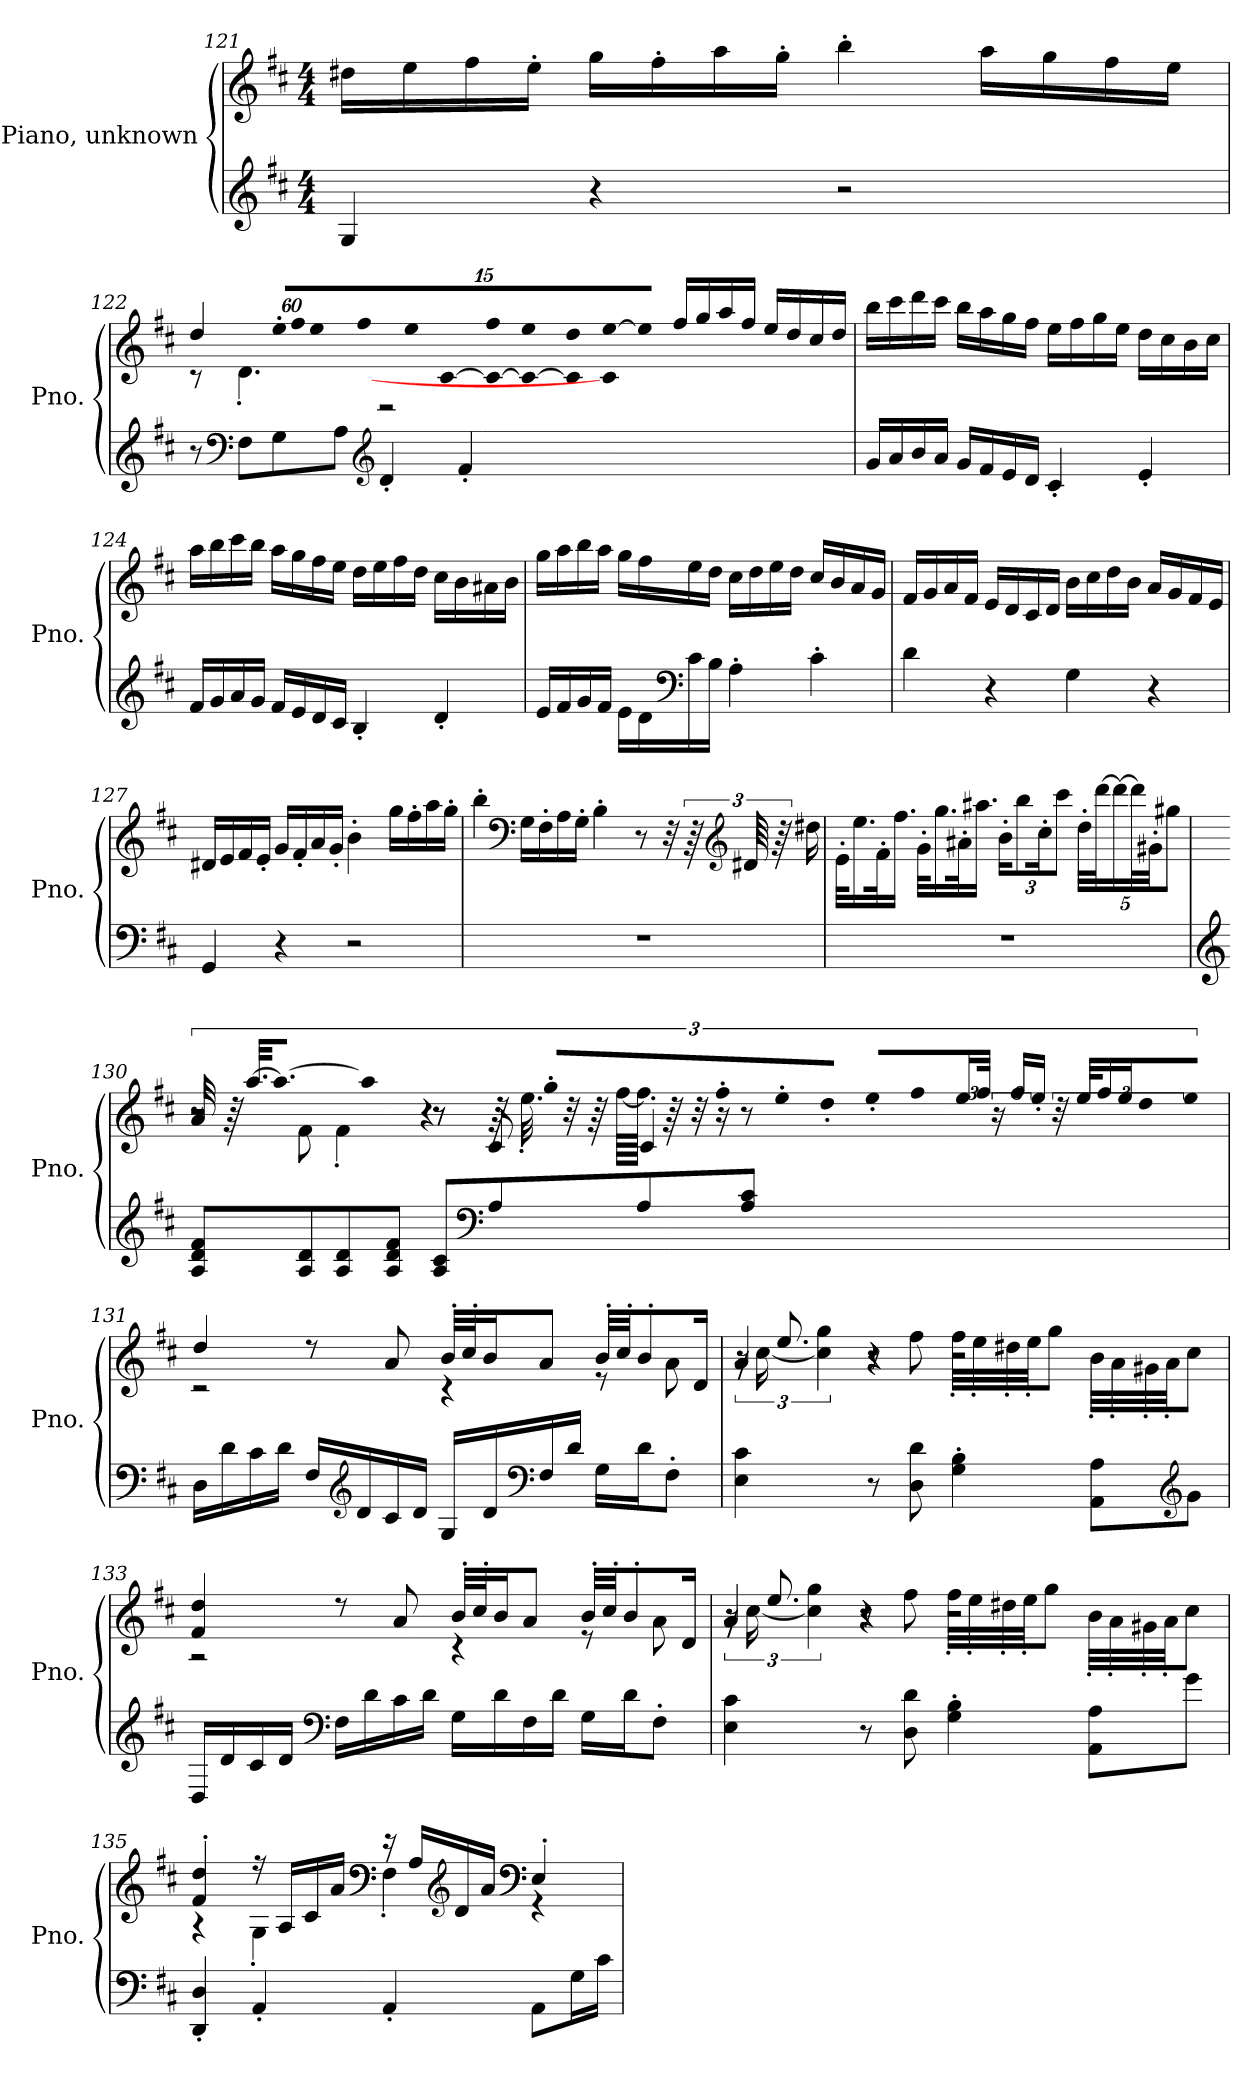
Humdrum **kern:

**kern	**kern
*part1	*part1
*staff2	*staff1
*I"Piano, unknown	*
*I'Pno.	*
*clefG2	*clefG2
*k[f#c#]	*k[f#c#]
*M4/4	*M4/4
=121	=121
4G/	16dd#X\LL
.	16ee\
.	16ff#\
.	16ee'\JJ
4r	16gg\LL
.	16ff#'\
.	16aa\
.	16gg'\JJ
2r	4bb'\
.	16aa\LL
.	16gg\
.	16ff#\
.	16ee\JJ
!!LO:LB:g=z
=122	=122
*	*^
8r	4dd/	8r
*clefF4	*	*
8F#\L	.	4.d'\
*	*Xbrackettup	*
!	!LO:N:vis=32	!
8G\	1920%53ee'/LLL	.
!	!LO:N:vis=32	!
.	1920%53ff#/	.
.	1920ryy	.
!	!LO:N:vis=32	!
.	1920%53ee/	.
!	!LO:N:vis=32	!
.	1920%53ff#/	.
!	!LO:N:vis=64	!
.	640%9ee/L	.
!	!LO:N:vis=64	!
8A\J	[640%9c#/J	.
!	!LO:N:vis=32	!
.	1920%53c#/_ 1920%53ff#/	.
!	!LO:N:vis=32	!
.	1920%53c#/_ 1920%53ee/	.
!	!LO:N:vis=32	!
.	1920%53c#/_ 1920%53dd/	.
.	1920ryy	.
!	!LO:N:vis=64	!
.	640%9c#/] [640%9ee/L	.
!	!LO:N:vis=64	!
.	640%9ee/JJJJ]	.
*clefG2	*	*
4d'/	.	2r
.	16ff#/LL	.
.	16gg/	.
.	16aa/	.
.	16ff#/JJ	.
4f#'/	.	.
.	16ee/LL	.
.	16dd/	.
.	16cc#/	.
.	16dd/JJ	.
1920ryy	.	1920ryy
*	*v	*v
=123	=123
16g/LL	16bb\LL
16a/	16ccc#\
16b/	16ddd\
16a/JJ	16ccc#\JJ
16g/LL	16bb\LL
16f#/	16aa\
16e/	16gg\
16d/JJ	16ff#\JJ
4c#'/	16ee\LL
.	16ff#\
.	16gg\
.	16ee\JJ
4e'/	16dd\LL
.	16cc#\
.	16b\
.	16cc#\JJ
!!LO:LB:g=z
=124	=124
16f#/LL	16aa\LL
16g/	16bb\
16a/	16ccc#\
16g/JJ	16bb\JJ
16f#/LL	16aa\LL
16e/	16gg\
16d/	16ff#\
16c#/JJ	16ee\JJ
4B'/	16dd\LL
.	16ee\
.	16ff#\
.	16dd\JJ
4d'/	16cc#\LL
.	16b\
.	16a#X\
.	16b\JJ
=125	=125
16e/LL	16gg\LL
16f#/	16aa\
16g/	16bb\
16f#/JJ	16aa\JJ
16e\LL	16gg\LL
16d\	16ff#\
*clefF4	*
16c#\	16ee\
16B\JJ	16dd\JJ
4A'\	16cc#\LL
.	16dd\
.	16ee\
.	16dd\JJ
4c#'\	16cc#/LL
.	16b/
.	16a/
.	16g/JJ
!!LO:LB:g=z
=126	=126
4d\	16f#/LL
.	16g/
.	16a/
.	16f#/JJ
4r	16e/LL
.	16d/
.	16c#/
.	16d/JJ
4G\	16b\LL
.	16cc#\
.	16dd\
.	16b\JJ
4r	16a/LL
.	16g/
.	16f#/
.	16e/JJ
=127	=127
4GG/	16d#X/LL
.	16e/
.	16f#/
.	16e'/JJ
4r	16g/LL
.	16f#'/
.	16a/
.	16g'/JJ
2r	4b'\
.	16gg\LL
.	16ff#'\
.	16aa\
.	16gg'\JJ
!!LO:PB:g=z
=128	=128
1r	4bb'\
*	*clefF4
.	16G\LL
.	16F#'\
.	16A\
.	16G'\JJ
.	4B'\
.	8r
.	32r
*	*brackettup
.	96r
*	*clefG2
.	96d#X/
.	96r
.	16dd#X\
=129	=129
1r	32e'\KLL
.	16.ee\
.	32f#'\K
.	16.ff#\JJ
.	32g'\KLL
.	16.gg\
.	32a#X'\K
.	16.aa#X\JJ
*	*Xbrackettup
.	24b'\KL
.	12bb\
.	24cc#'\K
.	12ccc#\J
.	40dd'\LLL
.	[40ddd\J
.	20ddd\_
.	40ddd\L]
.	40g#X'\JJ
.	10gg#X\J
!!LO:LB:g=z
=130	=130
*clefG2	*
*	*brackettup
*	*^
*	*	*^
8A/ 8d/ 8f#/L	48a/	8r	2r
.	96r	.	.
.	[48.aa/KKL	.	.
.	8.aa/J_	.	.
8A/ 8d/	.	8f#\	.
8A/ 8d/	16aa/]	4f#'\	.
.	16r	.	.
8A/ 8d/ 8f#/J	32gg'/LLL	.	.
.	32ff#'/	.	.
.	32ee'/	.	.
.	32dd'/JJJ	.	.
8A/ 8c#/L	32ee'/LLL	8r	8r
.	32ff#/J	.	.
*	*Xbrackettup	*	*
.	24ee/	.	.
.	48ff#/JJk	.	.
*clefF4	*	*	*
*	*brackettup	*	*
8A/	24r	64r	8c#/
.	.	32.ee'\	.
.	24ff#/LL	.	.
.	.	32r	.
.	24ee'/JJ	.	.
.	.	64r	.
.	.	[64ff#\LLLL	.
8A/	48r	64ff#\JJJJ]	4c#'/
.	.	64r	.
.	48ee/KLL	.	.
.	.	32r	.
.	24ff#/	.	.
.	.	16r	.
.	24ee/	.	.
8A/ 8c#/J	16dd/	8r	.
.	16ee/JJ	.	.
*	*	*v	*v
!!LO:LB:g=z
=131	=131	=131
16D\LL	4dd/	2r
16d\	.	.
16c#\	.	.
16d\JJ	.	.
16F#/LL	8r	.
*clefG2	*	*
16d/	.	.
16c#/	8a/	.
16d/JJ	.	.
16G/LL	32b'/LLL	4r
.	32cc#'/J	.
16d/	16b/J	.
*clefF4	*	*
16F#/	8a/J	.
16d/JJ	.	.
16G\LL	32b'/LLL	8r
.	32cc#'/JJ	.
16d\J	8b'/	.
8F#'\J	.	8a\
.	16d/Jk	.
=132	=132	=132
*	*	*^
4E\ 4c#\	16r	24r	4a/
.	.	[24cc#\	.
.	8.ee/	.	.
.	.	6cc#\] 6gg\	.
8r	4r	8r	4r
8D\ 8d\	.	8ff#\	.
4G\' 4B\'	2r	32ff#'\LLL	2r
.	.	32ee'\	.
.	.	32dd#X'\	.
.	.	32ee'\JJ	.
.	.	8gg\J	.
8AA\ 8A\L	.	32b'\LLL	.
.	.	32a'\	.
.	.	32g#X'\	.
.	.	32a'\JJ	.
*clefG2	*	*	*
8g\J	.	8cc#\J	.
*	*	*v	*v
!!LO:LB:g=z
=133	=133	=133
16D/LL	4f#/ 4dd/	2r
16d/	.	.
16c#/	.	.
16d/JJ	.	.
*clefF4	*	*
16F#\LL	8r	.
16d\	.	.
16c#\	8a/	.
16d\JJ	.	.
16G\LL	32b'/LLL	4r
.	32cc#'/J	.
16d\	16b/J	.
16F#\	8a/J	.
16d\JJ	.	.
16G\LL	32b'/LLL	8r
.	32cc#'/JJ	.
16d\J	8b'/	.
8F#'\J	.	8a\
.	16d/Jk	.
=134	=134	=134
*	*	*^
4E\ 4c#\	16r	24r	4a/
.	.	[24cc#\	.
.	8.ee/	.	.
.	.	6cc#\] 6gg\	.
8r	4r	8r	4r
8D\ 8d\	.	8ff#\	.
4G\' 4B\'	2r	32ff#'\LLL	2r
.	.	32ee'\	.
.	.	32dd#X'\	.
.	.	32ee'\JJ	.
.	.	8gg\J	.
8AA\ 8A\L	.	32b'\LLL	.
.	.	32a'\	.
.	.	32g#X'\	.
.	.	32a'\JJ	.
8g\J	.	8cc#\J	.
*	*	*v	*v
!!LO:LB:g=z
=135	=135	=135
4DD/' 4D/'	4f#/' 4dd/'	4r
4AA'/	16r	4G'\
.	16A/LL	.
.	16c#/	.
.	16a/JJ	.
*	*clefF4	*
4AA'/	16r	4F#'\
.	16A/LL	.
*	*clefG2	*
.	16d/	.
.	16a/JJ	.
*	*clefF4	*
8AA\L	4E'/	4r
16G\L	.	.
16c#\JJ	.	.
*	*v	*v
=	=
*-	*-
